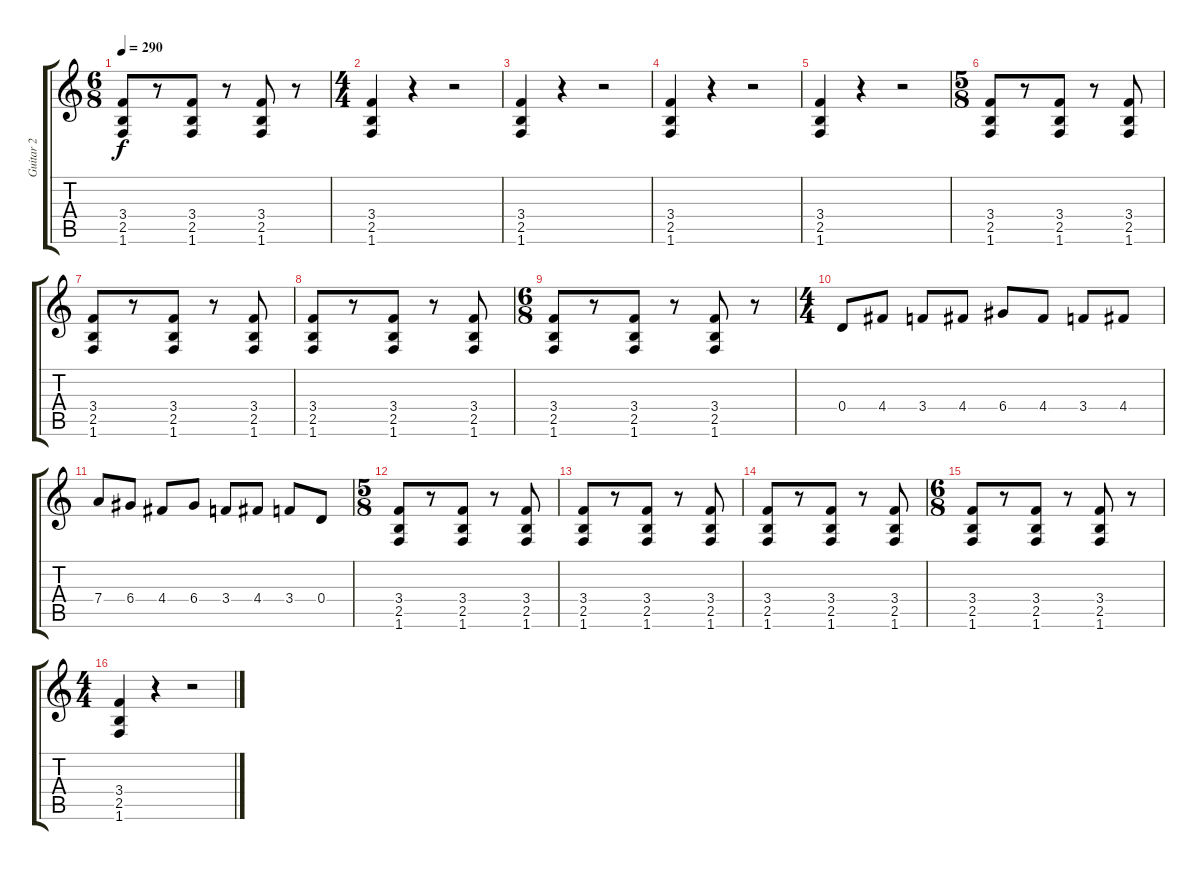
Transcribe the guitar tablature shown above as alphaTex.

\track ("Guitar 2" "Guitar 2") {instrument distortionguitar}
\staff {score tabs}
\tuning (E4 B3 G3 D3 A2 E2) {hide}
\ts (6 8)
\tempo 290
\clef g2
\ks c
(3.4 2.5 1.6).8{dy f} r.8 (3.4 2.5 1.6).8 r.8 (3.4 2.5 1.6).8 r.8 |
\ts (4 4)
(3.4 2.5 1.6).4 r.4 r.2 |
(3.4 2.5 1.6).4 r.4 r.2 |
(3.4 2.5 1.6).4 r.4 r.2 |
(3.4 2.5 1.6).4 r.4 r.2 |
\ts (5 8)
(3.4 2.5 1.6).8 r.8 (3.4 2.5 1.6).8 r.8 (3.4 2.5 1.6).8 |
(3.4 2.5 1.6).8 r.8 (3.4 2.5 1.6).8 r.8 (3.4 2.5 1.6).8 |
(3.4 2.5 1.6).8 r.8 (3.4 2.5 1.6).8 r.8 (3.4 2.5 1.6).8 |
\ts (6 8)
(3.4 2.5 1.6).8 r.8 (3.4 2.5 1.6).8 r.8 (3.4 2.5 1.6).8 r.8 |
\ts (4 4)
0.4.8 4.4.8 3.4.8 4.4.8 6.4.8 4.4.8 3.4.8 4.4.8 |
7.4.8 6.4.8 4.4.8 6.4.8 3.4.8 4.4.8 3.4.8 0.4.8 |
\ts (5 8)
(3.4 2.5 1.6).8 r.8 (3.4 2.5 1.6).8 r.8 (3.4 2.5 1.6).8 |
(3.4 2.5 1.6).8 r.8 (3.4 2.5 1.6).8 r.8 (3.4 2.5 1.6).8 |
(3.4 2.5 1.6).8 r.8 (3.4 2.5 1.6).8 r.8 (3.4 2.5 1.6).8 |
\ts (6 8)
(3.4 2.5 1.6).8 r.8 (3.4 2.5 1.6).8 r.8 (3.4 2.5 1.6).8 r.8 |
\ts (4 4)
(3.4 2.5 1.6).4 r.4 r.2
